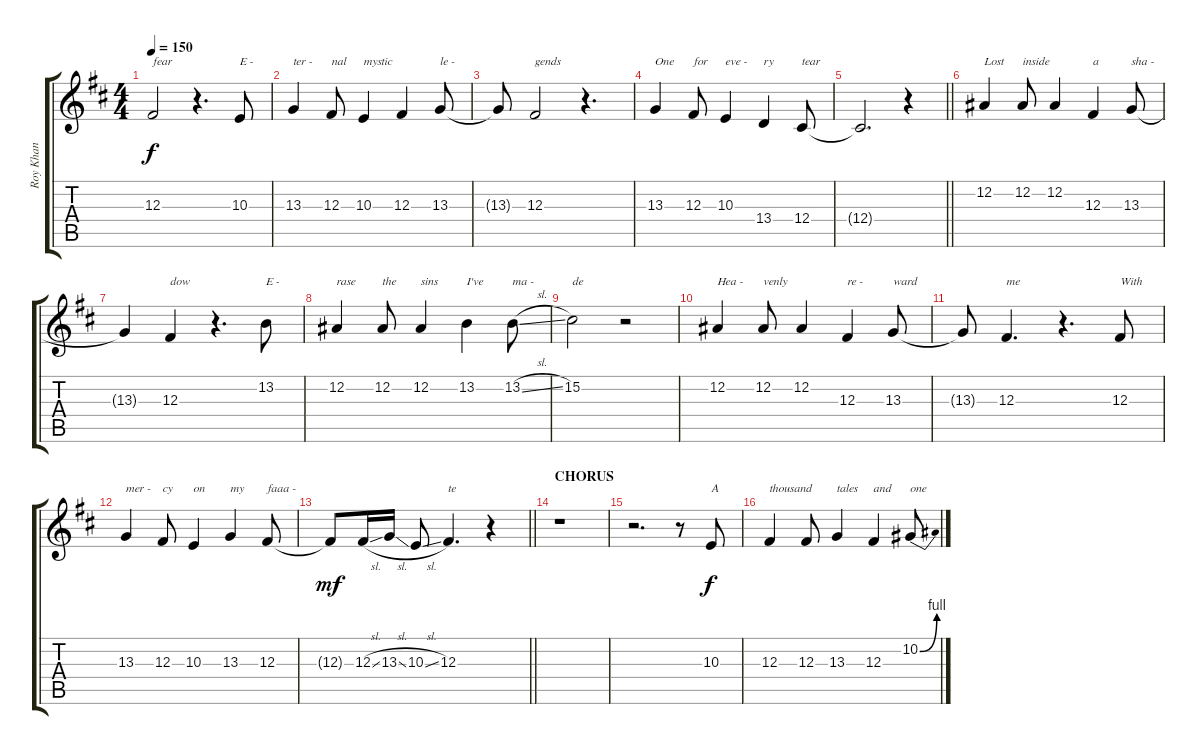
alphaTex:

\track ("Roy Khan" "Roy Khan") {instrument lead2sawtooth}
\staff {score tabs}
\tuning (Eb4 Bb3 Gb3 Db3 Ab2 Eb2) {hide}
\ts (4 4)
\tempo 150
\clef g2
\ks bminor
12.3.2{txt "fear" dy f} r.4{d} 10.3.8{txt "E -"} |
13.3.4{txt "ter -"} 12.3.8{txt "nal"} 10.3.4{txt "mystic"} 12.3.4 13.3.8{txt "le -"} |
13.3{t}.8 12.3.2{txt "gends"} r.4{d} |
13.3.4{txt "One"} 12.3.8{txt "for"} 10.3.4{txt "eve -"} 13.4.4{txt "ry"} 12.4.8{txt "tear"} |
\barLineRight lightlight
12.4{t}.2{d} r.4 |
12.2.4{txt "Lost"} 12.2.8{txt "inside"} 12.2.4 12.3.4{txt "a"} 13.3.8{txt "sha -"} |
13.3{t}.4 12.3.4{txt "dow"} r.4{d} 13.2.8{txt "E -"} |
12.2.4{txt "rase"} 12.2.8{txt "the"} 12.2.4{txt "sins"} 13.2.4{txt "I've"} 13.2{sl}.8{txt "ma -"} |
15.2.2{txt "de"} r.2 |
12.2.4{txt "Hea -"} 12.2.8{txt "venly"} 12.2.4 12.3.4{txt "re -"} 13.3.8{txt "ward"} |
13.3{t}.8 12.3.4{d txt "me"} r.4{d} 12.3.8{txt "With"} |
13.3.4{txt "mer -"} 12.3.8{txt "cy"} 10.3.4{txt "on"} 13.3.4{txt "my"} 12.3.8{txt "faaa -"} |
\barLineRight lightlight
12.3{t}.8{dy mf} 12.3{sl}.16 13.3{sl}.16 10.3{sl}.8 12.3.4{d txt "te"} r.4 |
\section ("" "CHORUS")
r.1 |
r.2{d} r.8 10.3.8{txt "A" dy f} |
12.3.4{txt "thousand"} 12.3.8 13.3.4{txt "tales"} 12.3.4{txt "and"} 10.2{be (bend 0 0 60 4)}.8{txt "one"}
